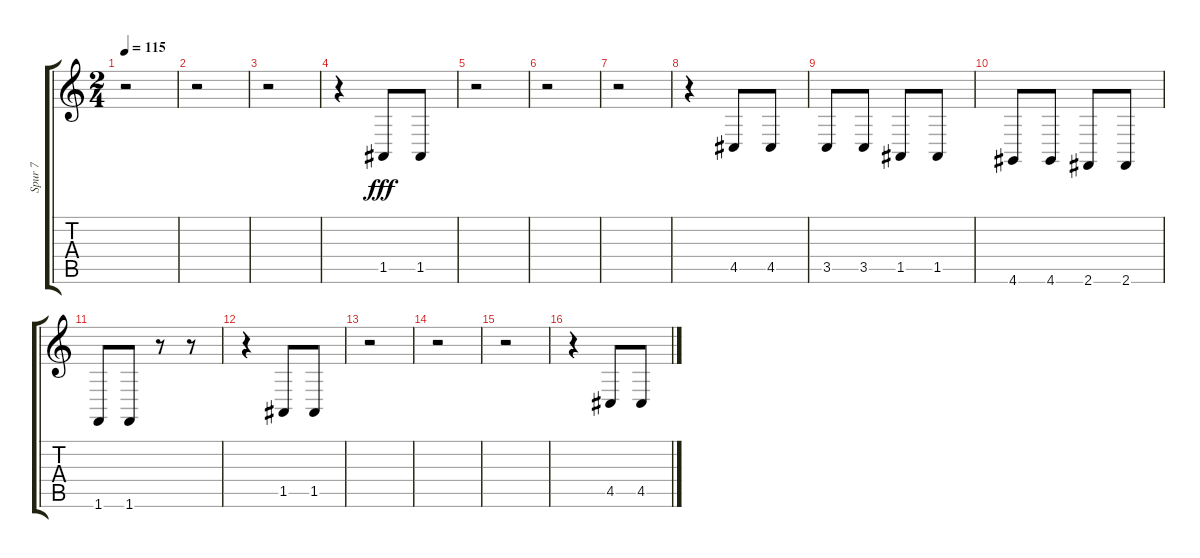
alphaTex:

\track ("Spur 7" "Spur 7") {instrument baritonesax}
\staff {score tabs}
\tuning (E4 B3 G3 D3 A2 E2) {hide}
\ts (2 4)
\tempo 115
\clef g2
\ks c
r.2{dy fff} |
r.2 |
r.2 |
r.4 1.5.8 1.5.8 |
r.2 |
r.2 |
r.2 |
r.4 4.5.8 4.5.8 |
3.5.8 3.5.8 1.5.8 1.5.8 |
4.6.8 4.6.8 2.6.8 2.6.8 |
1.6.8 1.6.8 r.8 r.8 |
r.4 1.5.8 1.5.8 |
r.2 |
r.2 |
r.2 |
r.4 4.5.8 4.5.8
